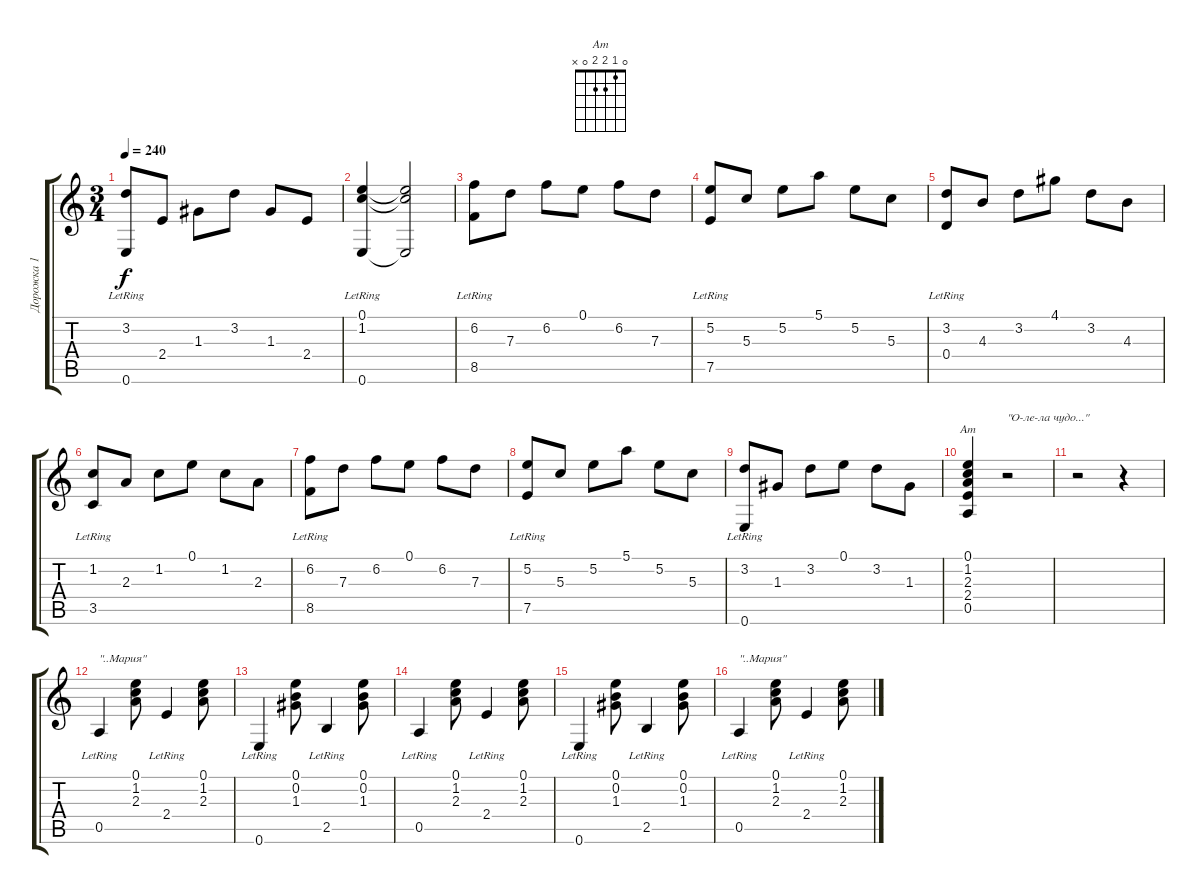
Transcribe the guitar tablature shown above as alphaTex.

\track ("Дорожка 1" "Дорожка 1") {instrument acousticguitarnylon}
\staff {score tabs}
\tuning (E4 B3 G3 D3 A2 E2) {hide}
\chord ("Am" 0 1 2 2 0 x)
\ts (3 4)
\tempo 240
\clef g2
\ks c
(3.2 0.6{lr}).8{dy f} 2.4.8 1.3.8 3.2.8 1.3.8 2.4.8 |
(0.1 1.2 0.6{lr}).4 (0.1{t} 1.2{t} 0.6{t}).2 |
(6.2{lr} 8.5{lr}).8 7.3.8 6.2.8 0.1.8 6.2.8 7.3.8 |
(5.2 7.5{lr}).8 5.3.8 5.2.8 5.1.8 5.2.8 5.3.8 |
(3.2 0.4{lr}).8 4.3.8 3.2.8 4.1.8 3.2.8 4.3.8 |
(1.2 3.5{lr}).8 2.3.8 1.2.8 0.1.8 1.2.8 2.3.8 |
(6.2{lr} 8.5{lr}).8 7.3.8 6.2.8 0.1.8 6.2.8 7.3.8 |
(5.2 7.5{lr}).8 5.3.8 5.2.8 5.1.8 5.2.8 5.3.8 |
(3.2 0.6{lr}).8 1.3.8 3.2.8 0.1.8 3.2.8 1.3.8 |
(0.1 1.2 2.3 2.4 0.5).4{ch "Am"} r.2{txt "\"О-ле-ла чудо...\""} |
r.2 r.4 |
0.5{lr}.4{txt "\"..Мария\""} (0.1 1.2 2.3).8 2.4{lr}.4 (0.1 1.2 2.3).8 |
0.6{lr}.4 (0.1 0.2 1.3).8 2.5{lr}.4 (0.1 0.2 1.3).8 |
0.5{lr}.4 (0.1 1.2 2.3).8 2.4{lr}.4 (0.1 1.2 2.3).8 |
0.6{lr}.4 (0.1 0.2 1.3).8 2.5{lr}.4 (0.1 0.2 1.3).8 |
0.5{lr}.4{txt "\"..Мария\""} (0.1 1.2 2.3).8 2.4{lr}.4 (0.1 1.2 2.3).8
